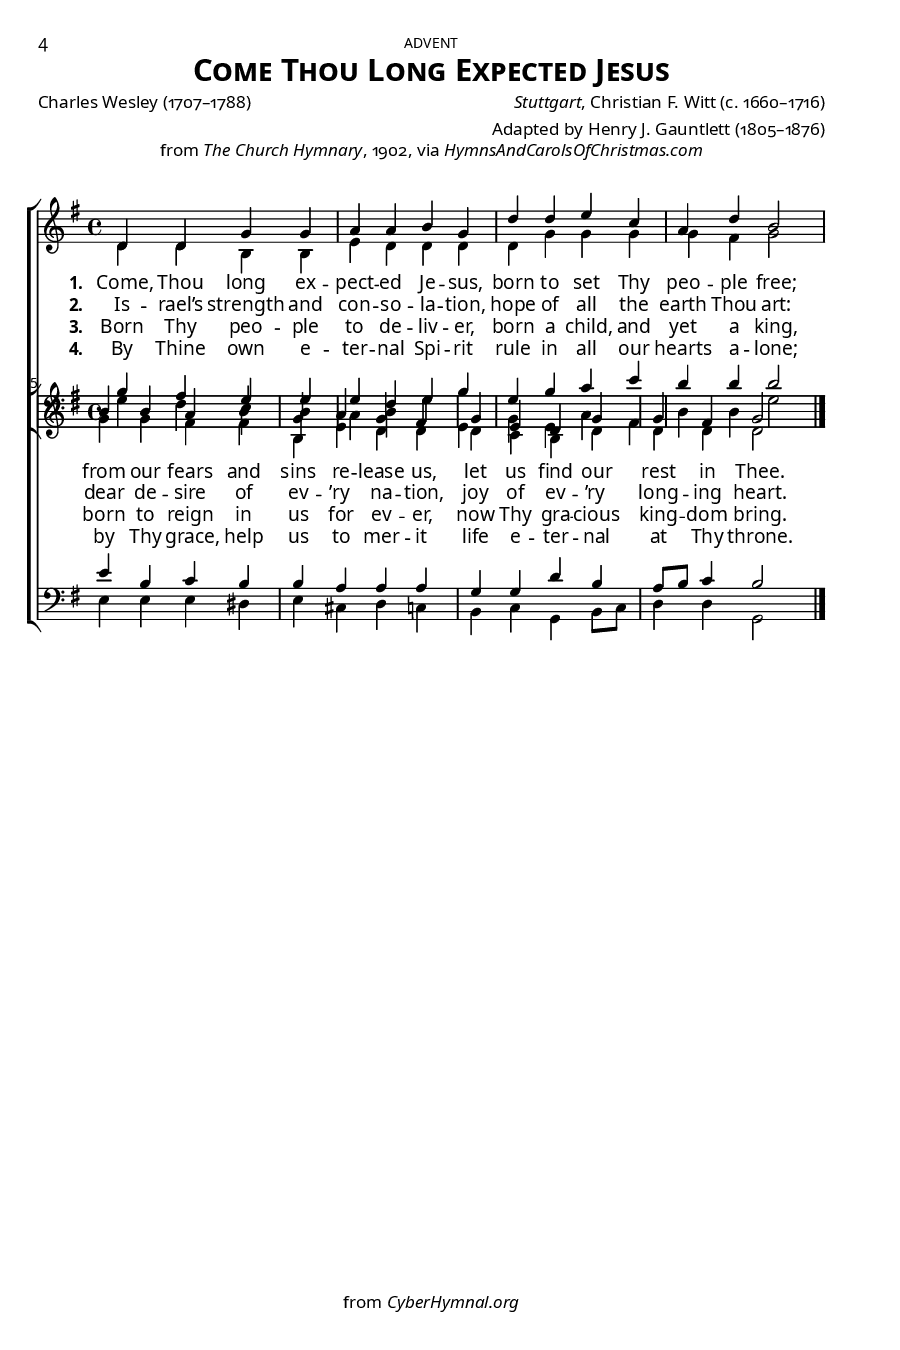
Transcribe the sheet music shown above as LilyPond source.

\version "2.14.2"
\include "util.ly"
\header {
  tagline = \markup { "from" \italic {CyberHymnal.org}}

    title = \markup{\override #'(font-name . "Garamond Premier Pro Semibold"){ \abs-fontsize #15 \smallCapsOldStyle"Come Thou Long Expected Jesus"}}
    poet = \markup\oldStyleNum"Charles Wesley (1707–1788)"
    composer = \markup\concat{\italic"Stuttgart" \oldStyleNum", Christian F. Witt (c. 1660–1716)"}
    arranger = \markup\oldStyleNum"Adapted by Henry J. Gauntlett (1805–1876)"
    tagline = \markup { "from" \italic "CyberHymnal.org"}
  }
\paper {
  print-all-headers = ##f
  paper-height = 9\in
  paper-width = 6\in
  indent = 0\in
  %system-system-spacing = #'((basic-distance . 10) (padding . 0))
  system-system-spacing =
    #'((basic-distance . 0)
       (minimum-distance . 0)
       (padding . -10)
       (stretchability . 100))
  score-markup-spacing =
    #'((basic-distance . 0)
       (minimum-distance . 0)
       (padding . 0)
       (stretchability . 0))
  ragged-last-bottom = ##t
  ragged-bottom = ##f
  two-sided = ##t
  inner-margin = 0.5\in
  outer-margin = 0.25\in
  top-margin = 0.25\in
  bottom-margin = 0.25\in
  first-page-number = #004
  print-first-page-number = ##t
  headerLine = \markup{\override #'(font-name . "Garamond Premier Pro") \smallCaps advent}
  oddHeaderMarkup = \markup\fill-line{
     \override #'(font-name . "Garamond Premier Pro")\abs-fontsize #8.5
     \combine 
        \fill-line{"" \on-the-fly #print-page-number-check-first
        \oldStylePageNum""
        }
        \fill-line{\headerLine}
  }
  evenHeaderMarkup = \markup {
     \override #'(font-name . "Garamond Premier Pro")\abs-fontsize #8.5
     \combine
        \on-the-fly #print-page-number-check-first
        \oldStylePageNum""
        \fill-line{\headerLine}
  }
}
#(set-global-staff-size 15) \paper{ #(define fonts (make-pango-font-tree "GoudyOlSt BT" "Garamond Premier Pro" "Garamond Premier Pro" (/ 15 20))) }

\markup\fill-line \center-align {\concat{"from "\italic"The Church Hymnary" \oldStyleNum", 1902, via " \italic"HymnsAndCarolsOfChristmas.com"}}
\markup \vspace #1






























global = {
  \key g \major
  \time 4/4
  \autoBeamOff
}

sopMusic = \relative c' {
  d4 d g g |
  a a b g |
  d' d e c |
  a d b2 |
  
  b4 b a b |
  g a g fis |
  g e d g |
  g fis g2 \bar "|."
}
sopWords = \lyricmode {
  
}

altoMusic = \relative c' {
  d4 d b b |
  e d d d |
  d g g g |
  g fis g2 |
  g4 g fis fis |
  b, e d d |
  d c b d |
  d d d2 \bar "|."
}
altoWords = \lyricmode {
  \dropLyricsVII
  \set stanza = #"1. "
  Come, Thou long ex -- pect -- ed Je -- sus,
  born to set Thy peo -- ple free;
  from our fears and sins re -- lease us, let us find our rest in Thee.
}
altoWordsII = \lyricmode {
  \dropLyricsVII
%\markup\italic
  \set stanza = #"2. "
  Is -- rael’s strength and con -- so -- la -- tion,
  hope of all the earth Thou art:
  dear de -- sire of ev -- ’ry na -- tion, joy of ev -- ’ry long -- ing heart.
}
altoWordsIII = \lyricmode {
  \dropLyricsVII
  \set stanza = #"3. "
  Born Thy peo -- ple to de -- liv -- er, born a child, and yet a king,
  born to reign in us for ev -- er, now Thy gra -- cious king -- dom bring.
}
altoWordsIV = \lyricmode {
  \dropLyricsVII
  \set stanza = #"4. "
  By Thine own e -- ter -- nal Spi -- rit rule in all our hearts a -- lone;
  by Thy grace, help us to mer -- it life e -- ter -- nal at Thy throne.
}
altoWordsV = \lyricmode {
  \set stanza = #"5. "
  \set ignoreMelismata = ##t
}
altoWordsVI = \lyricmode {
  \set stanza = #"6. "
  \set ignoreMelismata = ##t
}
tenorMusic = \relative c' {
  b4 a g g |
  g fis g b |
  g b c e |
  d d d2 |
  
  e4 b c b |
  b a a a |
  g g d' b |
  a8[ b] c4 b2 \bar "|."
}
tenorWords = \lyricmode {

}

bassMusic = \relative c {
  g'4 fis e d |
  c d g g, |
  b g c a |
  d d g2 |
  
  e4 e e dis |
  e cis d c |
  b c g b8[ c] |
  d4 d g,2 \bar "|."
}
bassWords = \lyricmode {

}

pianoRH = \relative c' {
  
}
pianoLH = \relative c' {
  
}

\score {
  <<
   \new ChoirStaff <<
    \new Staff = women <<
      \new Voice = "sopranos" { \voiceOne << \global \sopMusic >> }
      \new Voice = "altos" { \voiceTwo << \global \altoMusic >> }
    >>
    \new Lyrics \with { alignAboveContext = #"women" \override VerticalAxisGroup #'nonstaff-relatedstaff-spacing = #'((basic-distance . 1))} \lyricsto "sopranos" \sopWords
    \new Lyrics = "altosVI"  \with { alignBelowContext = #"women" \override VerticalAxisGroup #'nonstaff-relatedstaff-spacing = #'((basic-distance . 1))} \lyricsto "sopranos" \altoWordsVI
    \new Lyrics = "altosV"  \with { alignBelowContext = #"women" \override VerticalAxisGroup #'nonstaff-relatedstaff-spacing = #'((basic-distance . 1))} \lyricsto "sopranos" \altoWordsV
    \new Lyrics = "altosIV"  \with { alignBelowContext = #"women" \override VerticalAxisGroup #'nonstaff-relatedstaff-spacing = #'((basic-distance . 1))} \lyricsto "sopranos" \altoWordsIV
    \new Lyrics = "altosIII"  \with { alignBelowContext = #"women" \override VerticalAxisGroup #'nonstaff-relatedstaff-spacing = #'((basic-distance . 1))} \lyricsto "sopranos" \altoWordsIII
    \new Lyrics = "altosII"  \with { alignBelowContext = #"women" \override VerticalAxisGroup #'nonstaff-relatedstaff-spacing = #'((basic-distance . 1))} \lyricsto "sopranos" \altoWordsII
    \new Lyrics = "altos"  \with { alignBelowContext = #"women" \override VerticalAxisGroup #'nonstaff-relatedstaff-spacing = #'((basic-distance . 1))} \lyricsto "sopranos" \altoWords
   \new Staff = men <<
      \clef bass
      \new Voice = "tenors" { \voiceOne << \global \tenorMusic >> }
      \new Voice = "basses" { \voiceTwo << \global \bassMusic >> }
    >>
    \new Lyrics \with { alignAboveContext = #"men" \override VerticalAxisGroup #'nonstaff-relatedstaff-spacing = #'((basic-distance . 1)) } \lyricsto "tenors" \tenorWords
    \new Lyrics \with { alignBelowContext = #"men" \override VerticalAxisGroup #'nonstaff-relatedstaff-spacing = #'((basic-distance . 1)) } \lyricsto "basses" \bassWords
  >>
%    \new PianoStaff << \new Staff { \new Voice { \pianoRH } } \new Staff { \clef "bass" \pianoLH } >>
  >>
  \layout {
    \context {
      \Score
      %\override SpacingSpanner #'base-shortest-duration = #(ly:make-moment 1 8)
      %\override SpacingSpanner #'common-shortest-duration = #(ly:make-moment 1 4)
    }
    \context {
      % Remove all empty staves
      % \Staff \RemoveEmptyStaves \override VerticalAxisGroup #'remove-first = ##t
    }
    \context {
      \Lyrics
      \override LyricText #'X-offset = #center-on-word
    }
  }
  
  \midi {
    \tempo 4 = 105
    \set Staff.midiInstrument = "flute"
  
    \context {
      \Voice
      \remove "Dynamic_performer"
    }
  }
}
